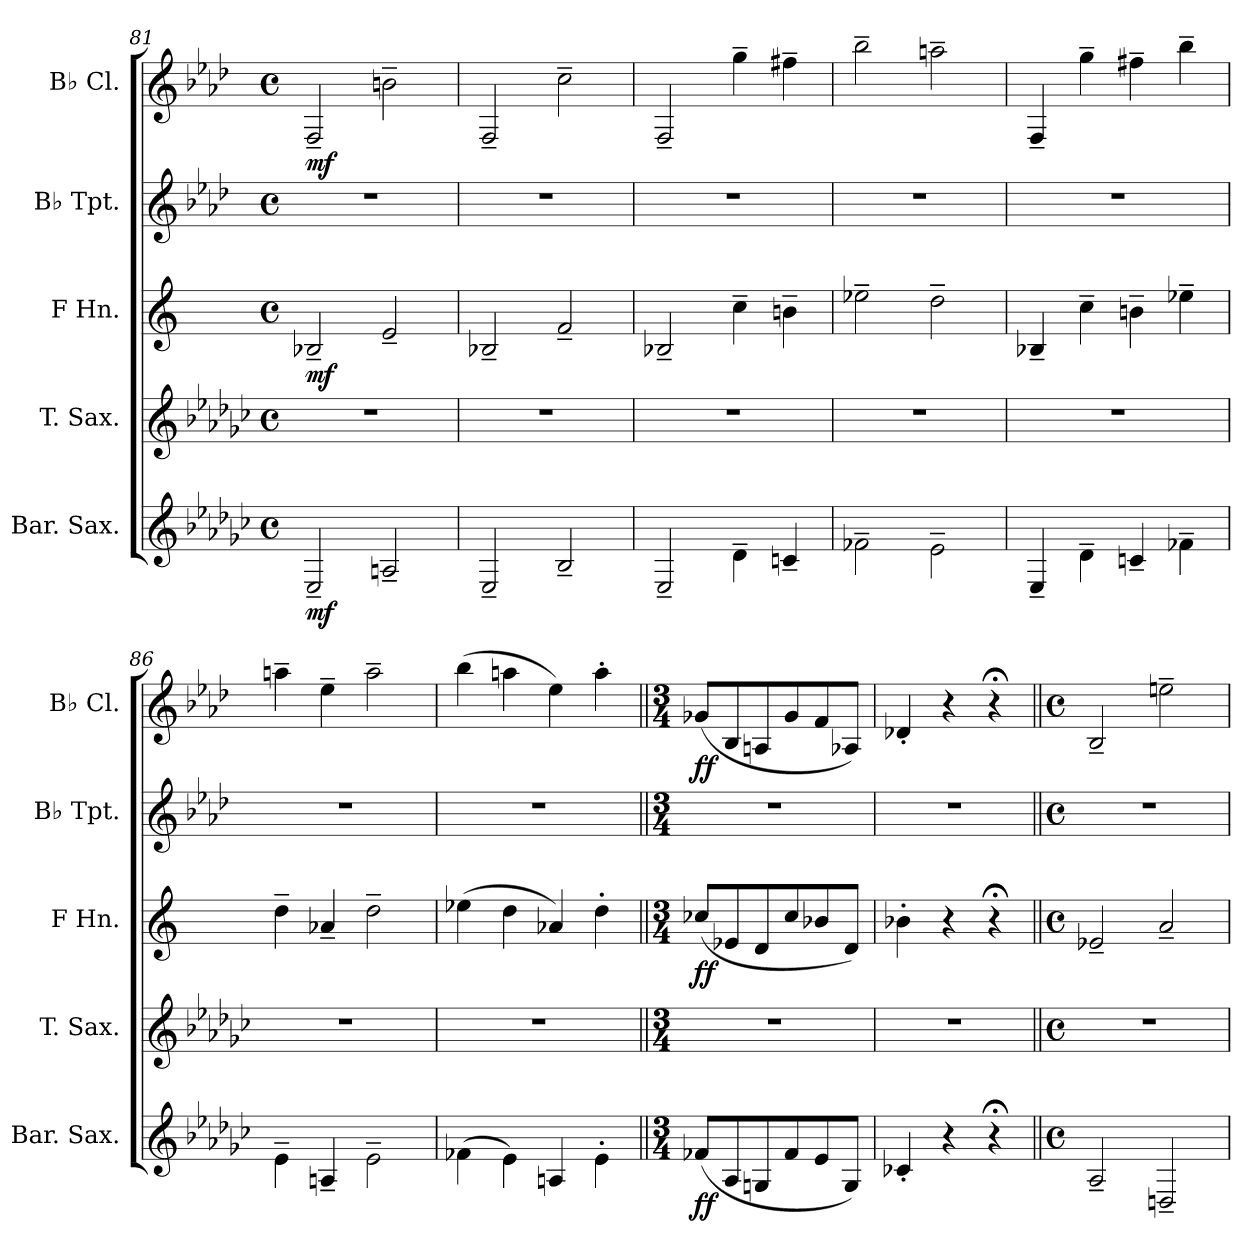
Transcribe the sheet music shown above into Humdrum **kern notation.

**kern	**dynam	**kern	**kern	**dynam	**kern	**kern	**dynam
*part5	*part5	*part4	*part3	*part3	*part2	*part1	*part1
*staff5	*staff5	*staff4	*staff3	*staff3	*staff2	*staff1	*staff1
*I"Bar. Sax.	*	*I"T. Sax.	*I"F Hn.	*	*I"B♭ Tpt.	*I"B♭ Cl.	*
*I'Bar. Sax.	*	*I'T. Sax.	*I'F Hn.	*	*I'B♭ Tpt.	*I'B♭ Cl.	*
!!LO:PB:g=z
*clefG2	*	*clefG2	*clefG2	*	*clefG2	*clefG2	*
*ITrd12c21	*	*ITrd8c14	*ITrd4c7	*	*ITrd1c2	*ITrd1c2	*
*k[b-e-a-d-g-c-]	*	*k[b-e-a-d-g-c-]	*k[b-]	*	*k[b-e-a-d-g-c-]	*k[b-e-a-d-g-c-]	*
*M4/4	*	*M4/4	*M4/4	*	*M4/4	*M4/4	*
*met(c)	*	*met(c)	*met(c)	*	*met(c)	*met(c)	*
*MM105	*	*MM105	*MM105	*	*MM105	*MM105	*
=81	=81	=81	=81	=81	=81	=81	=81
!	!LO:DY:b	!	!	!LO:DY:b	!	!	!LO:DY:b
2EE-~/	mf	1r	2E-X~/	mf	1r	2E-~/	mf
2AAn~/	.	.	2A~/	.	.	2an~\	.
=82	=82	=82	=82	=82	=82	=82	=82
2EE-~/	.	1r	2E-X~/	.	1r	2E-~/	.
2BB-~/	.	.	2B-~/	.	.	2b-~\	.
=83	=83	=83	=83	=83	=83	=83	=83
2EE-~/	.	1r	2E-X~/	.	1r	2E-~/	.
4D-~\	.	.	4f~\	.	.	4ff~\	.
4Cn~/	.	.	4en~\	.	.	4een~\	.
=84	=84	=84	=84	=84	=84	=84	=84
2F-X~\	.	1r	2a-X~\	.	1r	2aa-~\	.
2E-~\	.	.	2g~\	.	.	2ggn~\	.
=85	=85	=85	=85	=85	=85	=85	=85
4EE-~/	.	1r	4E-X~/	.	1r	4E-~/	.
4D-~\	.	.	4f~\	.	.	4ff~\	.
4Cn~/	.	.	4en~\	.	.	4een~\	.
4F-X~\	.	.	4a-X~\	.	.	4aa-~\	.
=86	=86	=86	=86	=86	=86	=86	=86
4E-~\	.	1r	4g~\	.	1r	4ggn~\	.
4AAn~/	.	.	4d-X~/	.	.	4dd-~\	.
2E-~\	.	.	2g~\	.	.	2gg~\	.
=87	=87	=87	=87	=87	=87	=87	=87
(4F-X\	.	1r	(4a-X\	.	1r	(4aa-\	.
4E-\)	.	.	4g\	.	.	4ggn\	.
4AAn/	.	.	4d-X/)	.	.	4dd-\)	.
4E-'\	.	.	4g'\	.	.	4gg'\	.
!!LO:LB:g=z
=88||	=88||	=88||	=88||	=88||	=88||	=88||	=88||
*M3/4	*	*M3/4	*M3/4	*	*M3/4	*M3/4	*
*	*	*	*	*	*	*MM225	*
!	!LO:DY:b	!	!	!LO:DY:b	!	!	!LO:DY:b
(8F-X/L	ff	2.r	(8f-X/L	ff	2.r	(8f-X/L	ff
8AA-/	.	.	8A-X/	.	.	8A-/	.
8GGn/	.	.	8G/	.	.	8Gn/	.
8F-/	.	.	8f-/	.	.	8f-/	.
8E-/	.	.	8e-X/	.	.	8e-/	.
8GG/J)	.	.	8G/J)	.	.	8G-X/J)	.
=89	=89	=89	=89	=89	=89	=89	=89
4C-X'/	.	2.r	4e-X'\	.	2.r	4c-X'/	.
4r	.	.	4r	.	.	4r	.
4r;<	.	.	4r;<	.	.	4r;<	.
=90||	=90||	=90||	=90||	=90||	=90||	=90||	=90||
*M4/4	*	*M4/4	*M4/4	*	*M4/4	*M4/4	*
*met(c)	*	*met(c)	*met(c)	*	*met(c)	*met(c)	*
*	*	*	*	*	*	*MM105	*
2AA-~/	.	1r	2A-X~/	.	1r	2A-~/	.
2DDn~/	.	.	2d~/	.	.	2ddn~\	.
=	=	=	=	=	=	=	=
*-	*-	*-	*-	*-	*-	*-	*-
